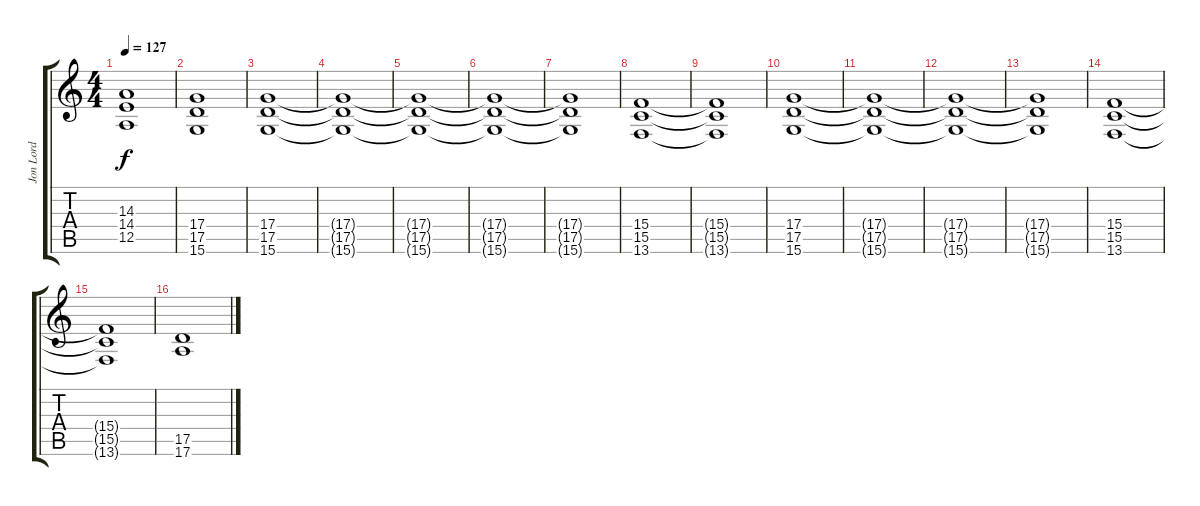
\track ("Jon Lord" "Jon Lord") {instrument drawbarorgan}
\staff {score tabs}
\tuning (E4 B3 G3 D3 A2 E2) {hide}
\ts (4 4)
\tempo 127
\clef g2
\ks c
(14.3{t} 14.4{t} 12.5{t}).1{dy f} |
(17.4 17.5 15.6).1 |
(17.4 17.5 15.6).1 |
(17.4{t} 17.5{t} 15.6{t}).1{volume 8} |
(17.4{t} 17.5{t} 15.6{t}).1 |
(17.4{t} 17.5{t} 15.6{t}).1 |
(17.4{t} 17.5{t} 15.6{t}).1 |
(15.4 15.5 13.6).1 |
(15.4{t} 15.5{t} 13.6{t}).1 |
(17.4 17.5 15.6).1 |
(17.4{t} 17.5{t} 15.6{t}).1 |
(17.4{t} 17.5{t} 15.6{t}).1 |
(17.4{t} 17.5{t} 15.6{t}).1 |
(15.4 15.5 13.6).1 |
(15.4{t} 15.5{t} 13.6{t}).1 |
(17.5 17.6).1
